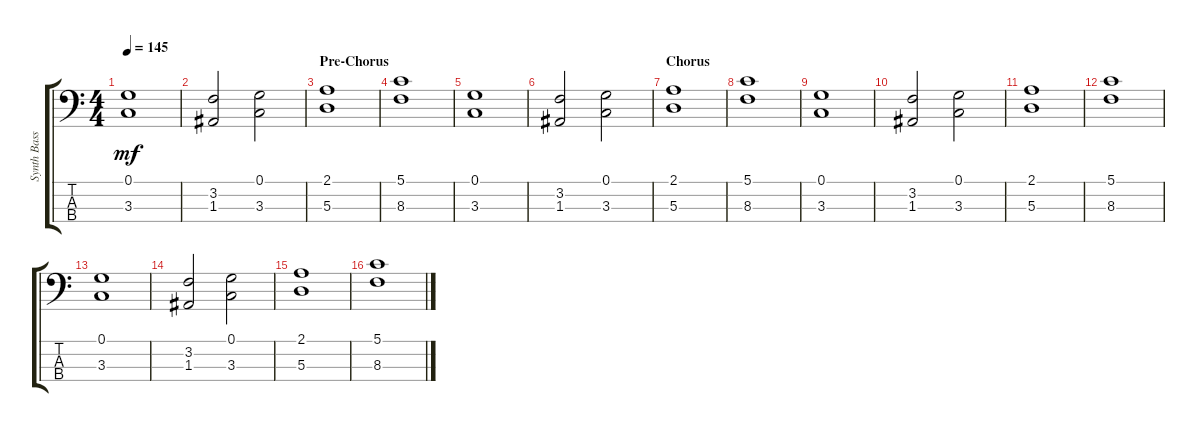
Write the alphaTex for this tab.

\track ("Synth Bass" "Synth Bass") {instrument electricbassfinger}
\staff {score tabs}
\tuning (G2 D2 A1 D1) {hide}
\ts (4 4)
\tempo 145
\clef f4
\ks c
(0.1 3.3).1{dy mf} |
(3.2 1.3).2 (0.1 3.3).2 |
\section ("" "Pre-Chorus")
(2.1 5.3).1 |
(5.1 8.3).1 |
(0.1 3.3).1 |
(3.2 1.3).2 (0.1 3.3).2 |
\section ("" "Chorus")
(2.1 5.3).1 |
(5.1 8.3).1 |
(0.1 3.3).1 |
(3.2 1.3).2 (0.1 3.3).2 |
(2.1 5.3).1 |
(5.1 8.3).1 |
(0.1 3.3).1 |
(3.2 1.3).2 (0.1 3.3).2 |
(2.1 5.3).1 |
(5.1 8.3).1
